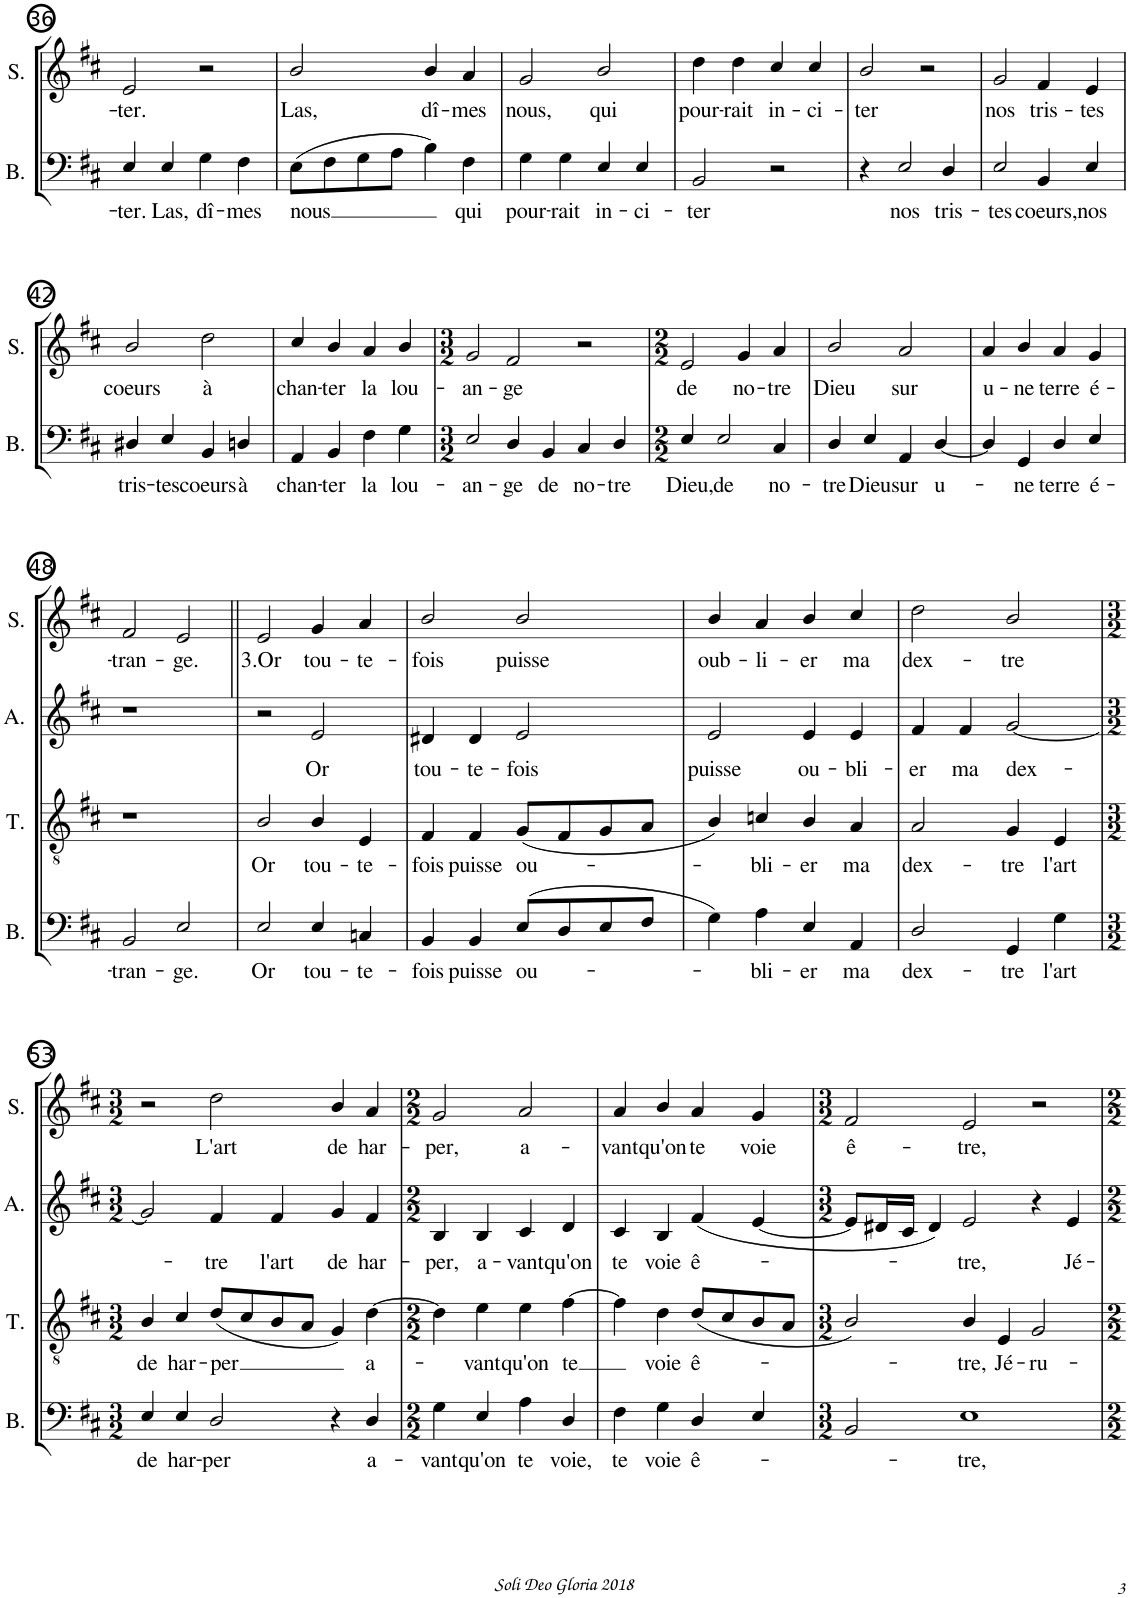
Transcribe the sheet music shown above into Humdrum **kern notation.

**kern	**text	**kern	**text	**kern	**text	**kern	**text
*part4	*part4	*part3	*part3	*part2	*part2	*part1	*part1
*staff4	*staff4	*staff3	*staff3	*staff2	*staff2	*staff1	*staff1
*I"Bass	*	*I"Tenor	*	*I"Alto	*	*I"Soprano	*
*I'B.	*	*I'T.	*	*I'A.	*	*I'S.	*
!!LO:PB:g=z
*clefF4	*	*clefGv2	*	*clefG2	*	*clefG2	*
*k[f#c#]	*	*k[f#c#]	*	*k[f#c#]	*	*k[f#c#]	*
*M2/2	*	*M2/2	*	*M2/2	*	*M2/2	*
=36	=36	=36	=36	=36	=36	=36	=36
!	!LO:LY:b	!	!	!	!	!	!LO:LY:b
4E/	-ter.	1r	.	1r	.	2e/	-ter.
!	!LO:LY:b	!	!	!	!	!	!
4E/	Las,	.	.	.	.	.	.
!	!LO:LY:b	!	!	!	!	!	!
4G\	dî-	.	.	.	.	2r	.
!	!LO:LY:b	!	!	!	!	!	!
4F#\	-mes	.	.	.	.	.	.
=37	=37	=37	=37	=37	=37	=37	=37
!	!LO:LY:b	!	!	!	!	!	!LO:LY:b
(8E\L	nous	1r	.	1r	.	2b/	Las,
8F#\	.	.	.	.	.	.	.
8G\	.	.	.	.	.	.	.
8A\J	.	.	.	.	.	.	.
!	!	!	!	!	!	!	!LO:LY:b
4B\)	.	.	.	.	.	4b/	dî-
!	!LO:LY:b	!	!	!	!	!	!LO:LY:b
4F#\	qui	.	.	.	.	4a/	-mes
=38	=38	=38	=38	=38	=38	=38	=38
!	!LO:LY:b	!	!	!	!	!	!LO:LY:b
4G\	pour-	1r	.	1r	.	2g/	nous,
!	!LO:LY:b	!	!	!	!	!	!
4G\	-rait	.	.	.	.	.	.
!	!LO:LY:b	!	!	!	!	!	!LO:LY:b
4E/	in-	.	.	.	.	2b/	qui
!	!LO:LY:b	!	!	!	!	!	!
4E/	-ci-	.	.	.	.	.	.
=39	=39	=39	=39	=39	=39	=39	=39
!	!LO:LY:b	!	!	!	!	!	!LO:LY:b
2BB/	-ter	1r	.	1r	.	4dd\	pour-
!	!	!	!	!	!	!	!LO:LY:b
.	.	.	.	.	.	4dd\	-rait
!	!	!	!	!	!	!	!LO:LY:b
2r	.	.	.	.	.	4cc#/	in-
!	!	!	!	!	!	!	!LO:LY:b
.	.	.	.	.	.	4cc#/	-ci-
=40	=40	=40	=40	=40	=40	=40	=40
!	!	!	!	!	!	!	!LO:LY:b
4r	.	1r	.	1r	.	2b/	-ter
!	!LO:LY:b	!	!	!	!	!	!
2E/	nos	.	.	.	.	.	.
.	.	.	.	.	.	2r	.
!	!LO:LY:b	!	!	!	!	!	!
4D/	tris-	.	.	.	.	.	.
=41	=41	=41	=41	=41	=41	=41	=41
!	!LO:LY:b	!	!	!	!	!	!LO:LY:b
2E/	-tes	1r	.	1r	.	2g/	nos
!	!LO:LY:b	!	!	!	!	!	!LO:LY:b
4BB/	coeurs,	.	.	.	.	4f#/	tris-
!	!LO:LY:b	!	!	!	!	!	!LO:LY:b
4E/	nos	.	.	.	.	4e/	-tes
!!LO:LB:g=z
=42	=42	=42	=42	=42	=42	=42	=42
!	!LO:LY:b	!	!	!	!	!	!LO:LY:b
4D#X/	tris-	1r	.	1r	.	2b/	coeurs
!	!LO:LY:b	!	!	!	!	!	!
4E/	-tes	.	.	.	.	.	.
!	!LO:LY:b	!	!	!	!	!	!LO:LY:b
4BB/	coeurs	.	.	.	.	2dd\	à
!	!LO:LY:b	!	!	!	!	!	!
4Dn/	à	.	.	.	.	.	.
=43	=43	=43	=43	=43	=43	=43	=43
!	!LO:LY:b	!	!	!	!	!	!LO:LY:b
4AA/	chan-	1r	.	1r	.	4cc#/	chan-
!	!LO:LY:b	!	!	!	!	!	!LO:LY:b
4BB/	-ter	.	.	.	.	4b/	-ter
!	!LO:LY:b	!	!	!	!	!	!LO:LY:b
4F#\	la	.	.	.	.	4a/	la
!	!LO:LY:b	!	!	!	!	!	!LO:LY:b
4G\	lou-	.	.	.	.	4b/	lou-
=44	=44	=44	=44	=44	=44	=44	=44
*M3/2	*	*M3/2	*	*M3/2	*	*M3/2	*
!	!LO:LY:b	!	!	!	!	!	!LO:LY:b
2E/	-an-	1.r	.	1.r	.	2g/	-an-
!	!LO:LY:b	!	!	!	!	!	!LO:LY:b
4D/	-ge	.	.	.	.	2f#/	-ge
!	!LO:LY:b	!	!	!	!	!	!
4BB/	de	.	.	.	.	.	.
!	!LO:LY:b	!	!	!	!	!	!
4C#/	no-	.	.	.	.	2r	.
!	!LO:LY:b	!	!	!	!	!	!
4D/	-tre	.	.	.	.	.	.
=45	=45	=45	=45	=45	=45	=45	=45
*M2/2	*	*M2/2	*	*M2/2	*	*M2/2	*
!	!LO:LY:b	!	!	!	!	!	!LO:LY:b
4E/	Dieu,	1r	.	1r	.	2e/	de
!	!LO:LY:b	!	!	!	!	!	!
2E/	de	.	.	.	.	.	.
!	!	!	!	!	!	!	!LO:LY:b
.	.	.	.	.	.	4g/	no-
!	!LO:LY:b	!	!	!	!	!	!LO:LY:b
4C#/	no-	.	.	.	.	4a/	-tre
=46	=46	=46	=46	=46	=46	=46	=46
!	!LO:LY:b	!	!	!	!	!	!LO:LY:b
4D/	-tre	1r	.	1r	.	2b/	Dieu
!	!LO:LY:b	!	!	!	!	!	!
4E/	Dieu	.	.	.	.	.	.
!	!LO:LY:b	!	!	!	!	!	!LO:LY:b
4AA/	sur	.	.	.	.	2a/	sur
!	!LO:LY:b	!	!	!	!	!	!
[4D/	u-	.	.	.	.	.	.
=47	=47	=47	=47	=47	=47	=47	=47
!	!	!	!	!	!	!	!LO:LY:b
4D/]	.	1r	.	1r	.	4a/	u-
!	!LO:LY:b	!	!	!	!	!	!LO:LY:b
4GG/	-ne	.	.	.	.	4b/	-ne
!	!LO:LY:b	!	!	!	!	!	!LO:LY:b
4D/	terre	.	.	.	.	4a/	terre
!	!LO:LY:b	!	!	!	!	!	!LO:LY:b
4E/	é-	.	.	.	.	4g/	é-
!!LO:LB:g=z
=48	=48	=48	=48	=48	=48	=48	=48
!	!LO:LY:b	!	!	!	!	!	!LO:LY:b
2BB/	-tran-	1r	.	1r	.	2f#/	-tran-
!	!LO:LY:b	!	!	!	!	!	!LO:LY:b
2E/	-ge.	.	.	.	.	2e/	-ge.
=49||	=49||	=49||	=49||	=49||	=49||	=49||	=49||
!	!LO:LY:b	!	!LO:LY:b	!	!	!	!LO:LY:b
2E/	Or	2B/	Or	2r	.	2e/	3.Or
!	!LO:LY:b	!	!LO:LY:b	!	!LO:LY:b	!	!LO:LY:b
4E/	tou-	4B/	tou-	2e/	Or	4g/	tou-
!	!LO:LY:b	!	!LO:LY:b	!	!	!	!LO:LY:b
4Cn/	-te-	4E/	-te-	.	.	4a/	-te-
=50	=50	=50	=50	=50	=50	=50	=50
!	!LO:LY:b	!	!LO:LY:b	!	!LO:LY:b	!	!LO:LY:b
4BB/	-fois	4F#/	-fois	4d#X/	tou-	2b/	-fois
!	!LO:LY:b	!	!LO:LY:b	!	!LO:LY:b	!	!
4BB/	puisse	4F#/	puisse	4d#/	-te-	.	.
!	!LO:LY:b	!	!LO:LY:b	!	!LO:LY:b	!	!LO:LY:b
(8E/L	ou-	(8G/L	ou-	2e/	-fois	2b/	puisse
8D/	.	8F#/	.	.	.	.	.
8E/	.	8G/	.	.	.	.	.
8F#/J	.	8A/J	.	.	.	.	.
=51	=51	=51	=51	=51	=51	=51	=51
!	!	!	!	!	!LO:LY:b	!	!LO:LY:b
4G\)	.	4B/)	.	2e/	puisse	4b/	oub-
!	!LO:LY:b	!	!LO:LY:b	!	!	!	!LO:LY:b
4A\	-bli-	4cn/	-bli-	.	.	4a/	-li-
!	!LO:LY:b	!	!LO:LY:b	!	!LO:LY:b	!	!LO:LY:b
4E/	-er	4B/	-er	4e/	ou-	4b/	-er
!	!LO:LY:b	!	!LO:LY:b	!	!LO:LY:b	!	!LO:LY:b
4AA/	ma	4A/	ma	4e/	-bli-	4cc#/	ma
=52	=52	=52	=52	=52	=52	=52	=52
!	!LO:LY:b	!	!LO:LY:b	!	!LO:LY:b	!	!LO:LY:b
2D/	dex-	2A/	dex-	4f#/	-er	2dd\	dex-
!	!	!	!	!	!LO:LY:b	!	!
.	.	.	.	4f#/	ma	.	.
!	!LO:LY:b	!	!LO:LY:b	!	!LO:LY:b	!	!LO:LY:b
4GG/	-tre	4G/	-tre	[2g/	dex-	2b/	-tre
!	!LO:LY:b	!	!LO:LY:b	!	!	!	!
4G\	l'art	4E/	l'art	.	.	.	.
!!LO:LB:g=z
=53	=53	=53	=53	=53	=53	=53	=53
*M3/2	*	*M3/2	*	*M3/2	*	*M3/2	*
!	!LO:LY:b	!	!LO:LY:b	!	!	!	!
4E/	de	4B/	de	2g/]	.	2r	.
!	!LO:LY:b	!	!LO:LY:b	!	!	!	!
4E/	har-	4c#/	har-	.	.	.	.
!	!LO:LY:b	!	!LO:LY:b	!	!LO:LY:b	!	!LO:LY:b
2D/	-per	(8d/L	-per	4f#/	-tre	2dd\	L'art
.	.	8c#/	.	.	.	.	.
!	!	!	!	!	!LO:LY:b	!	!
.	.	8B/	.	4f#/	l'art	.	.
.	.	8A/J	.	.	.	.	.
!	!	!	!	!	!LO:LY:b	!	!LO:LY:b
4r	.	4G/)	.	4g/	de	4b/	de
!	!LO:LY:b	!	!LO:LY:b	!	!LO:LY:b	!	!LO:LY:b
4D/	a-	[4d\	a-	4f#/	har-	4a/	har-
=54	=54	=54	=54	=54	=54	=54	=54
*M2/2	*	*M2/2	*	*M2/2	*	*M2/2	*
!	!LO:LY:b	!	!	!	!LO:LY:b	!	!LO:LY:b
4G\	-vant	4d\]	.	4B/	-per,	2g/	-per,
!	!LO:LY:b	!	!LO:LY:b	!	!LO:LY:b	!	!
4E/	qu'on	4e\	-vant	4B/	a-	.	.
!	!LO:LY:b	!	!LO:LY:b	!	!LO:LY:b	!	!LO:LY:b
4A\	te	4e\	qu'on	4c#/	-vant	2a/	a-
!	!LO:LY:b	!	!LO:LY:b	!	!LO:LY:b	!	!
4D/	voie,	[4f#\	te	4d/	qu'on	.	.
=55	=55	=55	=55	=55	=55	=55	=55
!	!LO:LY:b	!	!	!	!LO:LY:b	!	!LO:LY:b
4F#\	te	4f#\]	.	4c#/	te	4a/	-vant
!	!LO:LY:b	!	!LO:LY:b	!	!LO:LY:b	!	!LO:LY:b
4G\	voie	4d\	voie	4B/	voie	4b/	qu'on
!	!LO:LY:b	!	!LO:LY:b	!	!LO:LY:b	!	!LO:LY:b
4D/	ê-	(8d/L	ê-	(4f#/	ê-	4a/	te
.	.	8c#/	.	.	.	.	.
!	!	!	!	!	!	!	!LO:LY:b
4E/	.	8B/	.	[4e/	.	4g/	voie
.	.	8A/J	.	.	.	.	.
=56	=56	=56	=56	=56	=56	=56	=56
*M3/2	*	*M3/2	*	*M3/2	*	*M3/2	*
!	!	!	!	!	!	!	!LO:LY:b
2BB/	.	2B/)	.	8e/L]	.	2f#/	ê-
.	.	.	.	16d#X/L	.	.	.
.	.	.	.	16c#/JJ	.	.	.
.	.	.	.	4d#/)	.	.	.
!	!LO:LY:b	!	!LO:LY:b	!	!LO:LY:b	!	!LO:LY:b
1E	-tre,	4B/	-tre,	2e/	-tre,	2e/	-tre,
!	!	!	!LO:LY:b	!	!	!	!
.	.	4E/	Jé-	.	.	.	.
!	!	!	!LO:LY:b	!	!	!	!
.	.	2G/	-ru-	4r	.	2r	.
!	!	!	!	!	!LO:LY:b	!	!
.	.	.	.	4e/	Jé-	.	.
=	=	=	=	=	=	=	=
*-	*-	*-	*-	*-	*-	*-	*-
